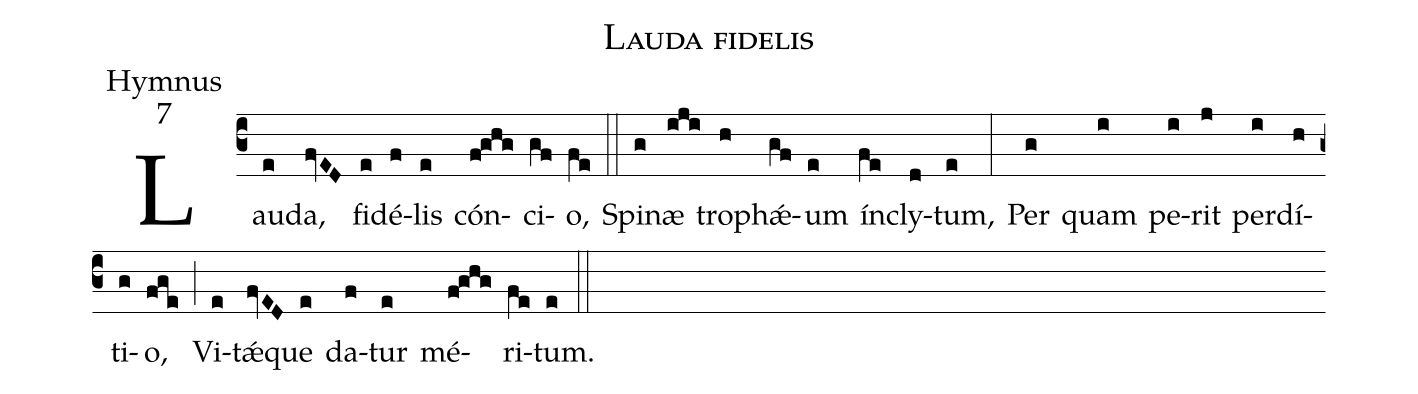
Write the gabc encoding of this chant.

name:Lauda fidelis;
office-part:Hymnus;
mode:7;
%%
(c3) Lau(e)da,(fvED) fi(e)dé(f)lis(e) cón(f!ghg)ci(gf)o,(fe) (::)
Spi(g)næ(iji) tro(h)ph{<sp>'ae</sp>}(gf)um(e) ín(fe)cly(d)tum,(e) (:)
Per(g) quam(i) pe(i)rit(j) per(i)dí(h)ti(g)o,(fge) (;) Vi(e)t{<sp>'ae</sp>}(fvED)que(e) da(f)tur(e) mé(f!ghg)ri(fe)tum.(e) (::)
